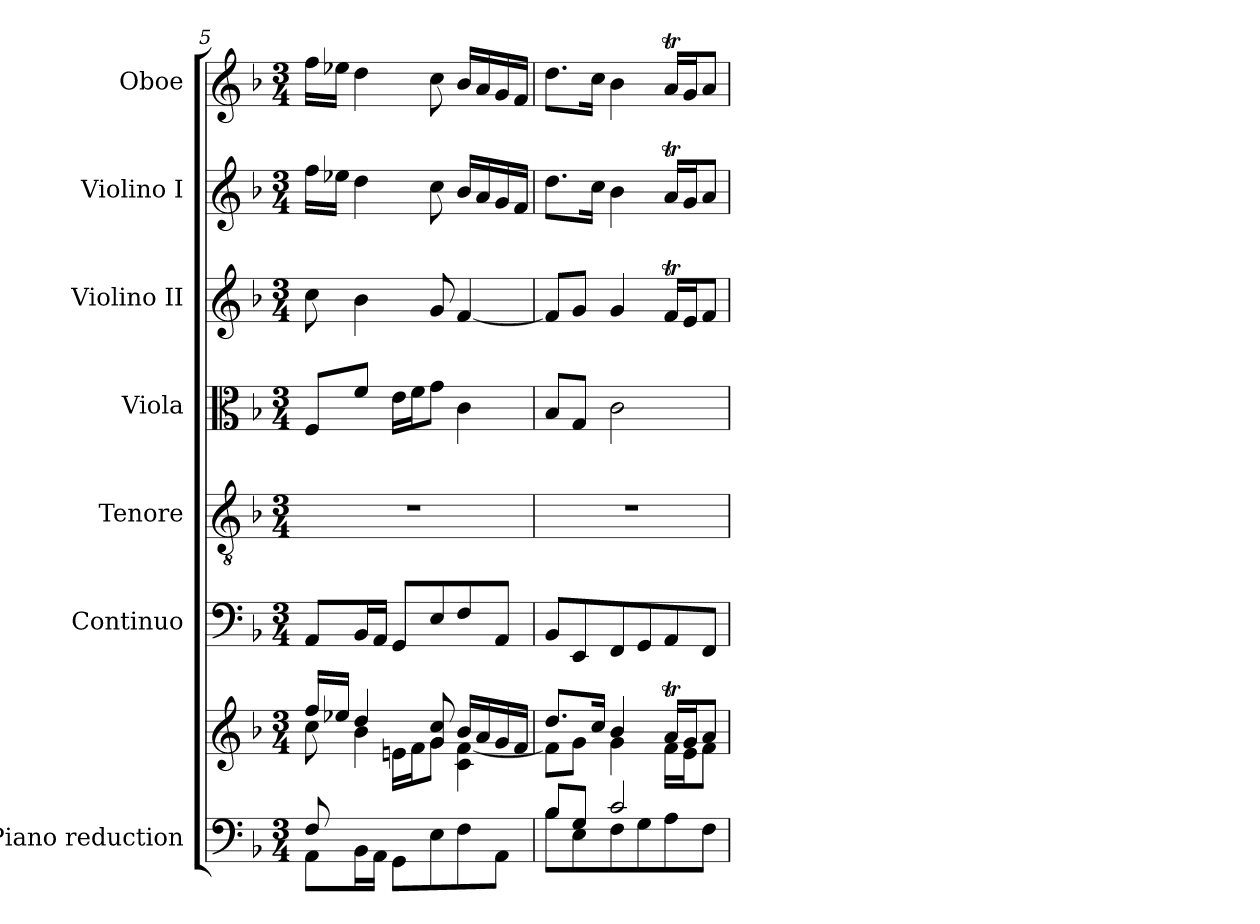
**kern	**kern	**kern	**kern	**kern	**kern	**kern	**kern
*part7	*part7	*part6	*part5	*part4	*part3	*part2	*part1
*staff8	*staff7	*staff6	*staff5	*staff4	*staff3	*staff2	*staff1
*I"Piano reduction	*	*I"Continuo	*I"Tenore	*I"Viola	*I"Violino II	*I"Violino I	*I"Oboe
*I'Pno	*	*	*	*I'Vla	*I'Vln	*I'Vln	*I'Ob
*clefF4	*clefG2	*clefF4	*clefGv2	*clefC3	*clefG2	*clefG2	*clefG2
*k[b-]	*k[b-]	*k[b-]	*k[b-]	*k[b-]	*k[b-]	*k[b-]	*k[b-]
*M3/4	*M3/4	*M3/4	*M3/4	*M3/4	*M3/4	*M3/4	*M3/4
=5	=5	=5	=5	=5	=5	=5	=5
*^	*^	*	*	*	*	*	*
*	*	*	*^	*	*	*	*	*	*
8F/L	8AA\L	16ff/LL	8cc\	8ryy	8AA/L	2.r	8F/L	8cc\	16ff\LL	16ff\LL
.	.	16ee-X/JJ	.	.	.	.	.	.	16ee-X\JJ	16ee-X\JJ
4.ryy	16BB-\L	4dd/	4b-\	8f\J	16BB-/L	.	8f/J	4b-\	4dd\	4dd\
.	16AA\JJ	.	.	.	16AA/JJ	.	.	.	.	.
.	8GG\L	.	.	16en\LL	8GG/L	.	16e\LL	.	.	.
.	.	.	.	16f\J	.	.	16f\J	.	.	.
.	8E\	8g/ 8cc/	8ryy	8g\J	8E/	.	8g\J	8g/	8cc\	8cc\
4ryy	8F\	16b-/LL	4c\ [4f\	4ryy	8F/	.	4c\	[4f/	16b-/LL	16b-/LL
.	.	16a/	.	.	.	.	.	.	16a/	16a/
.	8AA\J	16g/	.	.	8AA/J	.	.	.	16g/	16g/
.	.	16f/JJ	.	.	.	.	.	.	16f/JJ	16f/JJ
*	*	*	*v	*v	*	*	*	*	*	*
=6	=6	=6	=6	=6	=6	=6	=6	=6	=6
8B-/L	8B-\L	8.dd/L	8f\L]	8BB-/L	2.r	8B-/L	8f/L]	8.dd\L	8.dd\L
8G/J	8E\	.	8g\J	8EE/	.	8G/J	8g/J	.	.
.	.	16cc/Jk	.	.	.	.	.	16cc\Jk	16cc\Jk
2c/	8F\	4b-/	4g\	8FF/	.	2c\	4g/	4b-\	4b-\
.	8G\	.	.	8GG/	.	.	.	.	.
.	8A\	16at/LL	16f\LL	8AA/	.	.	16fT/LL	16at/LL	16at/LL
.	.	16g/J	16e\J	.	.	.	16e/J	16g/J	16g/J
.	8F\J	8a/J	8f\J	8FF/J	.	.	8f/J	8a/J	8a/J
*v	*v	*	*	*	*	*	*	*	*
*	*v	*v	*	*	*	*	*	*
=	=	=	=	=	=	=	=
*-	*-	*-	*-	*-	*-	*-	*-
